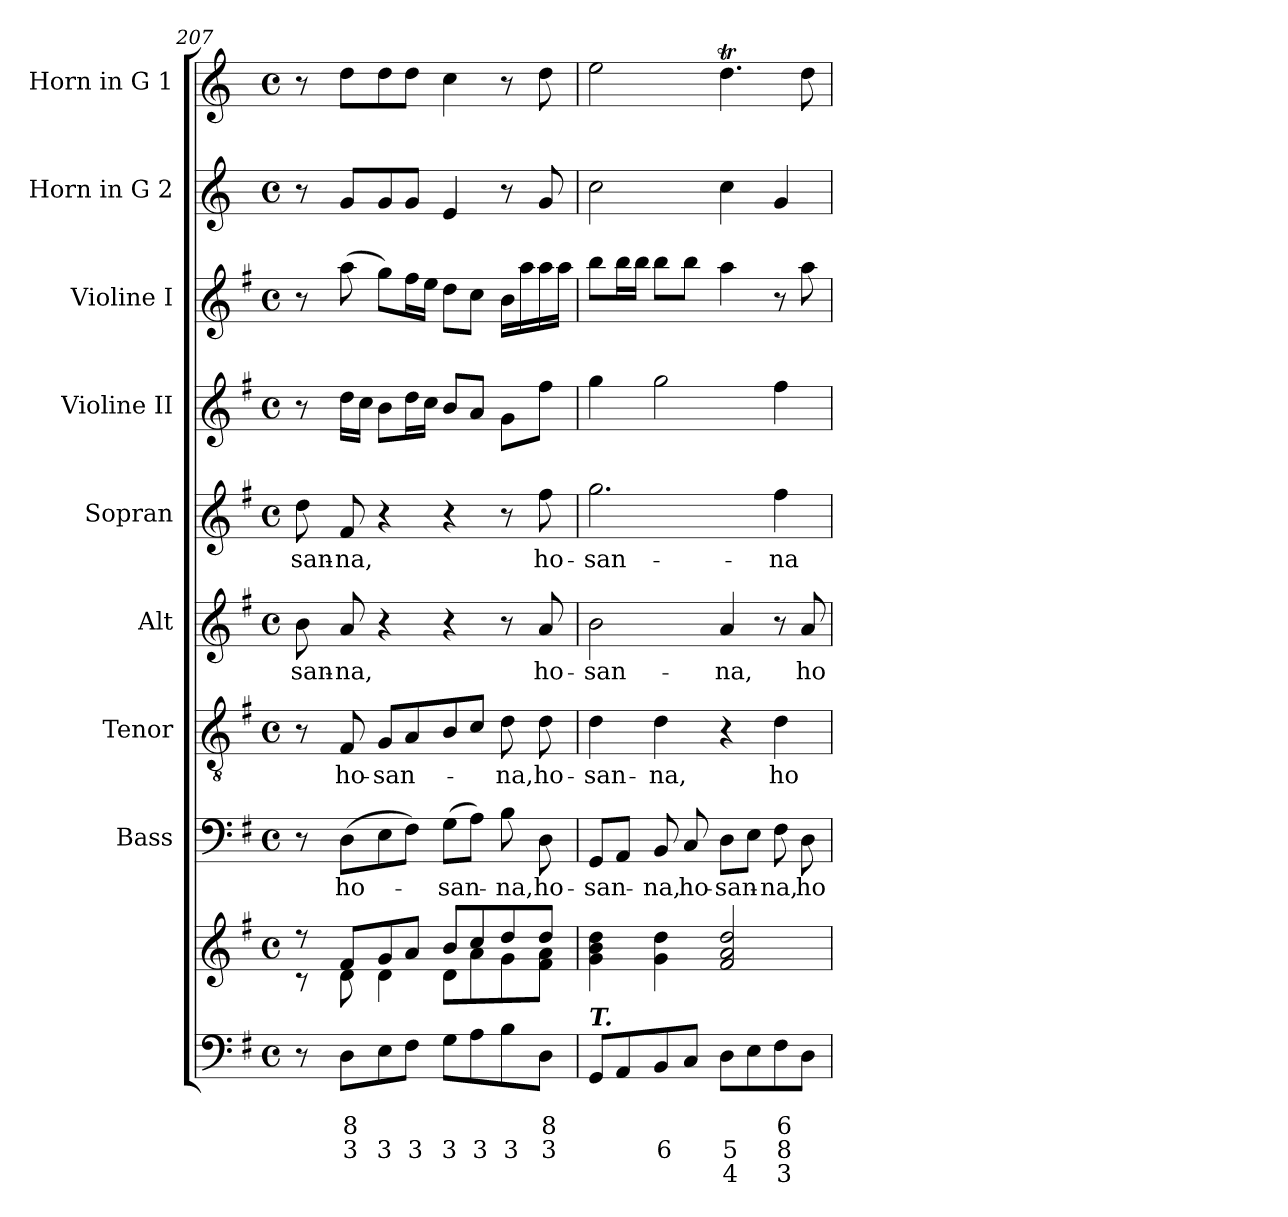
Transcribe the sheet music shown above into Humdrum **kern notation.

**kern	**text	**text	**text	**text	**kern	**kern	**text	**kern	**text	**kern	**text	**kern	**text	**kern	**kern	**kern	**kern
*part9	*part9	*part9	*part9	*part9	*part9	*part8	*part8	*part7	*part7	*part6	*part6	*part5	*part5	*part4	*part3	*part2	*part1
*staff10	*staff10	*staff10	*staff10	*staff10	*staff9	*staff8	*staff8	*staff7	*staff7	*staff6	*staff6	*staff5	*staff5	*staff4	*staff3	*staff2	*staff1
*	*	*	*	*	*	*I"Bass	*	*I"Tenor	*	*I"Alt	*	*I"Sopran	*	*I"Violine II	*I"Violine I	*I"Horn in G 2	*I"Horn in G 1
*	*	*	*	*	*	*I'B.	*	*I'T.	*	*I'A.	*	*I'S.	*	*I'Vl. II	*I'Vl. I	*	*
*clefF4	*	*	*	*	*clefG2	*clefF4	*	*clefGv2	*	*clefG2	*	*clefG2	*	*clefG2	*clefG2	*clefG2	*clefG2
*	*	*	*	*	*	*	*	*	*	*	*	*	*	*	*	*ITrd3c5	*ITrd3c5
*k[f#]	*	*	*	*	*k[f#]	*k[f#]	*	*k[f#]	*	*k[f#]	*	*k[f#]	*	*k[f#]	*k[f#]	*k[f#]	*k[f#]
*G:	*	*	*	*	*G:	*G:	*	*G:	*	*G:	*	*G:	*	*G:	*G:	*G:	*G:
*M4/4	*	*	*	*	*M4/4	*M4/4	*	*M4/4	*	*M4/4	*	*M4/4	*	*M4/4	*M4/4	*M4/4	*M4/4
*met(c)	*	*	*	*	*met(c)	*met(c)	*	*met(c)	*	*met(c)	*	*met(c)	*	*met(c)	*met(c)	*met(c)	*met(c)
=207	=207	=207	=207	=207	=207	=207	=207	=207	=207	=207	=207	=207	=207	=207	=207	=207	=207
*	*	*	*	*	*^	*	*	*	*	*	*	*	*	*	*	*	*
!	!	!	!	!	!	!	!	!	!	!	!	!LO:LY:b	!	!LO:LY:b	!	!	!	!
8r	.	.	.	.	8r	8r	8r	.	8r	.	8b\	-san-	8dd\	-san-	8r	8r	8r	8r
!	!	!LO:LY:b	!LO:LY:b	!	!	!	!	!LO:LY:b	!	!LO:LY:b	!	!LO:LY:b	!	!LO:LY:b	!	!	!	!
8D\L	.	8	3	.	8f#/L	8d\	(>8D\L	ho-	8F#/	ho-	8a/	-na,	8f#/	-na,	16dd\LL	(>8aa\	8d/L	8a\L
.	.	.	.	.	.	.	.	.	.	.	.	.	.	.	16cc\JJ	.	.	.
!	!	!	!LO:LY:b	!	!	!	!	!	!	!LO:LY:b	!	!	!	!	!	!	!	!
8E\	.	.	3	.	8g/	4d\	8E\	.	8G/L	-san-	4r	.	4r	.	8b\L	8gg\L)	8d/	8a\
!	!	!	!LO:LY:b	!	!	!	!	!	!	!	!	!	!	!	!	!	!	!
8F#\J	.	.	3	.	8a/J	.	8F#\J)	.	8A/	.	.	.	.	.	16dd\L	16ff#\L	8d/J	8a\J
.	.	.	.	.	.	.	.	.	.	.	.	.	.	.	16cc\JJ	16ee\JJ	.	.
!	!	!	!LO:LY:b	!	!	!	!	!LO:LY:b	!	!	!	!	!	!	!	!	!	!
8G\L	.	.	3	.	8b/L	8d\L	(>8G\L	-san-	8B/	.	4r	.	4r	.	8b/L	8dd\L	4B/	4g\
!	!	!	!LO:LY:b	!	!	!	!	!	!	!	!	!	!	!	!	!	!	!
8A\	.	.	3	.	8cc/	8a\	8A\J)	.	8c/J	.	.	.	.	.	8a/J	8cc\J	.	.
!	!	!	!LO:LY:b	!	!	!	!	!LO:LY:b	!	!LO:LY:b	!	!	!	!	!	!	!	!
8B\	.	.	3	.	8dd/	8g\	8B\	-na,	8d\	-na,	8r	.	8r	.	8g\L	16b\LL	8r	8r
.	.	.	.	.	.	.	.	.	.	.	.	.	.	.	.	16aa\	.	.
!	!	!LO:LY:b	!LO:LY:b	!	!	!	!	!LO:LY:b	!	!LO:LY:b	!	!LO:LY:b	!	!LO:LY:b	!	!	!	!
8D\J	.	8	3	.	8dd/J	8f#\ 8a\J	8D\	ho-	8d\	ho-	8a/	ho-	8ff#\	ho-	8ff#\J	16aa\	8d/	8a\
.	.	.	.	.	.	.	.	.	.	.	.	.	.	.	.	16aa\JJ	.	.
*	*	*	*	*	*v	*v	*	*	*	*	*	*	*	*	*	*	*	*
=208	=208	=208	=208	=208	=208	=208	=208	=208	=208	=208	=208	=208	=208	=208	=208	=208	=208
!LO:TX:a:Bi:t=T.	!	!	!	!	!	!	!	!	!	!	!	!	!	!	!	!	!
!	!	!	!	!	!	!	!LO:LY:b	!	!LO:LY:b	!	!LO:LY:b	!	!LO:LY:b	!	!	!	!
8GG/L	.	.	.	.	4g\ 4b\ 4dd\	8GG/L	-san-	4d\	-san-	2b\	-san-	2.gg\	-san-	4gg\	8bb\L	2g\	2b\
8AA/	.	.	.	.	.	8AA/J	.	.	.	.	.	.	.	.	16bb\L	.	.
.	.	.	.	.	.	.	.	.	.	.	.	.	.	.	16bb\JJ	.	.
!	!	!	!LO:LY:b	!	!	!	!LO:LY:b	!	!LO:LY:b	!	!	!	!	!	!	!	!
8BB/	.	.	6	.	4g\ 4dd\	8BB/	-na,	4d\	-na,	.	.	.	.	2gg\	8bb\L	.	.
!	!	!	!LO:LY:b	!	!	!	!LO:LY:b	!	!	!	!	!	!	!	!	!	!
8C/J	.	.	_	.	.	8C/	ho-	.	.	.	.	.	.	.	8bb\J	.	.
!	!	!	!LO:LY:b	!LO:LY:b	!	!	!LO:LY:b	!	!	!	!LO:LY:b	!	!	!	!	!	!
8D\L	.	.	5	4	2f#/ 2a/ 2dd/	8D\L	-san-	4r	.	4a/	-na,	.	.	.	4aa\	4g\	4.aT\
!	!	!	!	!LO:LY:b	!	!	!	!	!	!	!	!	!	!	!	!	!
8E\	.	.	.	_	.	8E\J	.	.	.	.	.	.	.	.	.	.	.
!	!	!LO:LY:b	!LO:LY:b	!LO:LY:b	!	!	!LO:LY:b	!	!LO:LY:b	!	!	!	!LO:LY:b	!	!	!	!
8F#\	.	6	8	3	.	8F#\	-na,	4d\	ho-	8r	.	4ff#\	-na	4ff#\	8r	4d/	.
!	!	!LO:LY:b	!LO:LY:b	!LO:LY:b	!	!	!LO:LY:b	!	!	!	!LO:LY:b	!	!	!	!	!	!
8D\J	.	_	_	_	.	8D\	ho-	.	.	8a/	ho-	.	.	.	8aa\	.	8a\
=	=	=	=	=	=	=	=	=	=	=	=	=	=	=	=	=	=
*-	*-	*-	*-	*-	*-	*-	*-	*-	*-	*-	*-	*-	*-	*-	*-	*-	*-
